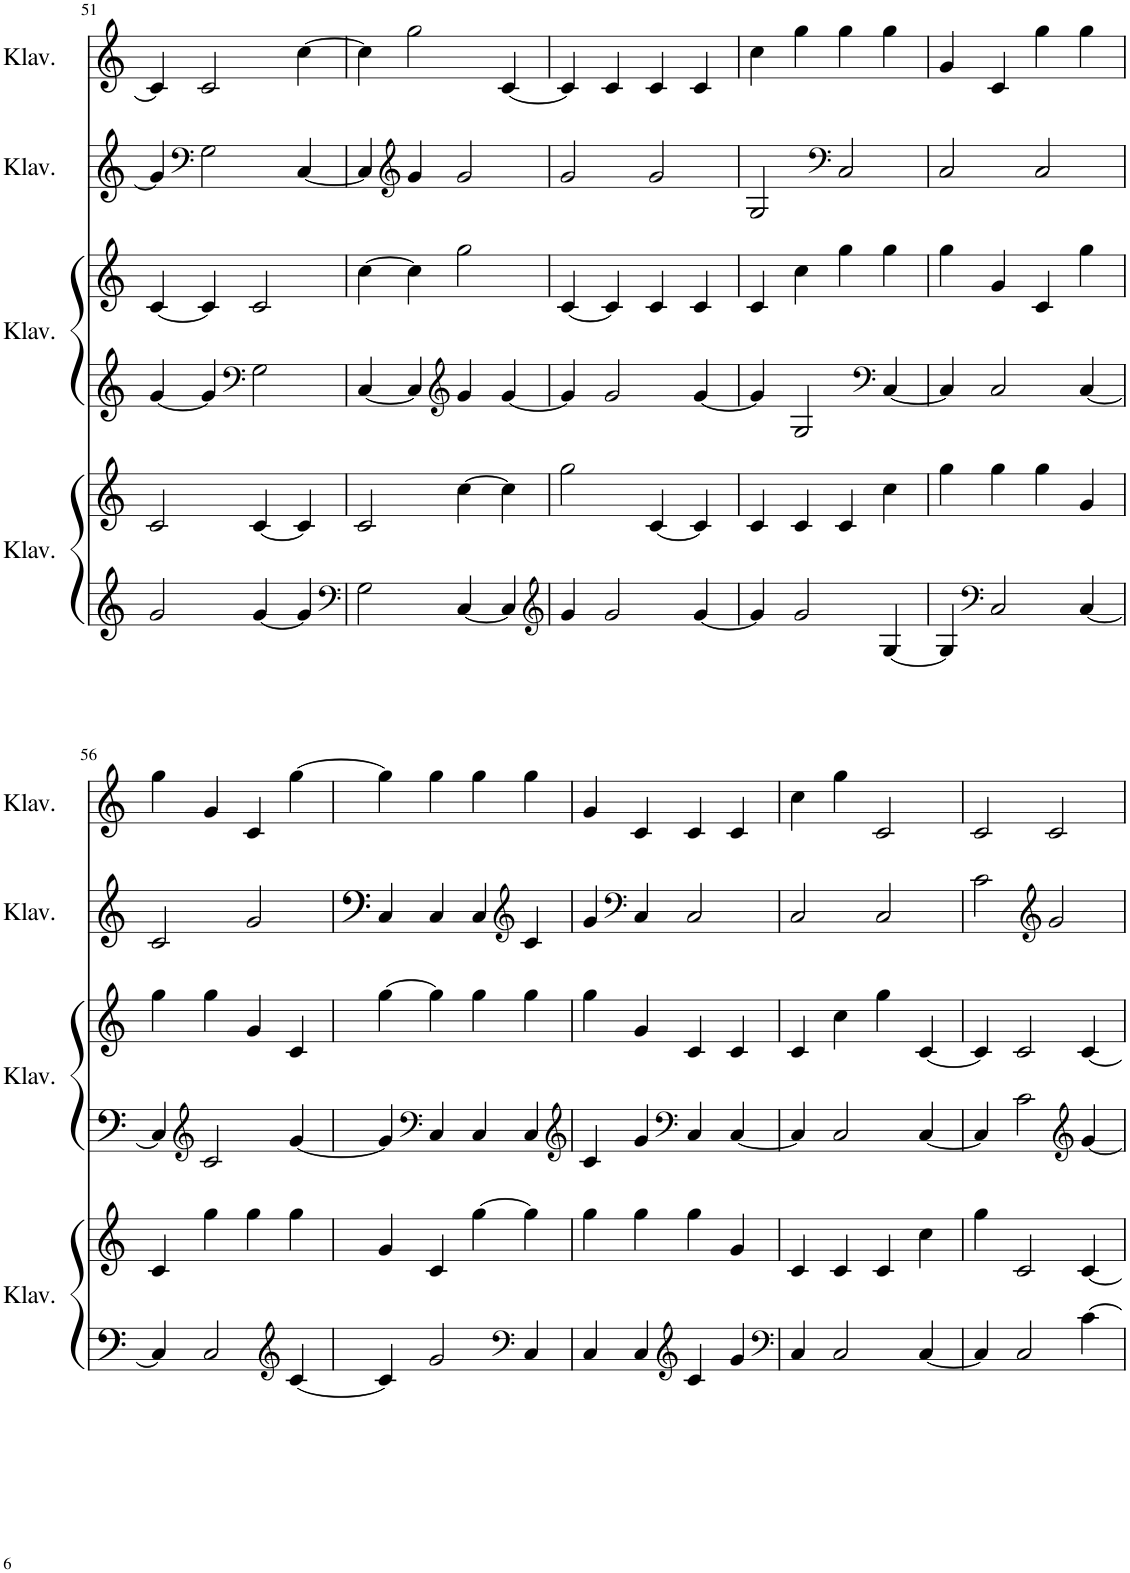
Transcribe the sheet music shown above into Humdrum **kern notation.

**kern	**kern	**kern	**kern	**kern	**kern
*part4	*part4	*part3	*part3	*part2	*part1
*staff6	*staff5	*staff4	*staff3	*staff2	*staff1
*I"Klavier	*	*I"Klavier	*	*I"Klavier	*I"Klavier
*I'Klav.	*	*I'Klav.	*	*I'Klav.	*I'Klav.
!!LO:PB:g=z
*clefG2	*clefG2	*clefG2	*clefG2	*clefG2	*clefG2
*k[]	*k[]	*k[]	*k[]	*k[]	*k[]
*M4/4	*M4/4	*M4/4	*M4/4	*M4/4	*M4/4
=51	=51	=51	=51	=51	=51
2g/	2c/	[4g/	[4c/	4g/]	4c/]
*	*	*	*	*clefF4	*
.	.	4g/]	4c/]	2G\	2c/
*	*	*clefF4	*	*	*
[4g/	[4c/	2G\	2c/	.	.
4g/]	4c/]	.	.	[4C/	[4cc\
=52	=52	=52	=52	=52	=52
*clefF4	*	*	*	*	*
2G\	2c/	[4C/	[4cc\	4C/]	4cc\]
*	*	*	*	*clefG2	*
.	.	4C/]	4cc\]	4g/	2gg\
*	*	*clefG2	*	*	*
[4C/	[4cc\	4g/	2gg\	2g/	.
4C/]	4cc\]	[4g/	.	.	[4c/
=53	=53	=53	=53	=53	=53
*clefG2	*	*	*	*	*
4g/	2gg\	4g/]	[4c/	2g/	4c/]
2g/	.	2g/	4c/]	.	4c/
.	[4c/	.	4c/	2g/	4c/
[4g/	4c/]	[4g/	4c/	.	4c/
=54	=54	=54	=54	=54	=54
4g/]	4c/	4g/]	4c/	2G/	4cc\
2g/	4c/	2G/	4cc\	.	4gg\
*	*	*	*	*clefF4	*
.	4c/	.	4gg\	2C/	4gg\
*	*	*clefF4	*	*	*
[4G/	4cc\	[4C/	4gg\	.	4gg\
=55	=55	=55	=55	=55	=55
4G/]	4gg\	4C/]	4gg\	2C/	4g/
*clefF4	*	*	*	*	*
2C/	4gg\	2C/	4g/	.	4c/
.	4gg\	.	4c/	2C/	4gg\
[4C/	4g/	[4C/	4gg\	.	4gg\
!!LO:LB:g=z
=56	=56	=56	=56	=56	=56
4C/]	4c/	4C/]	4gg\	2c/	4gg\
*	*	*clefG2	*	*	*
2C/	4gg\	2c/	4gg\	.	4g/
.	4gg\	.	4g/	2g/	4c/
*clefG2	*	*	*	*	*
[4c/	4gg\	[4g/	4c/	.	[4gg\
=57	=57	=57	=57	=57	=57
4c/]	4g/	4g/]	[4gg\	4C/	4gg\]
*	*	*clefF4	*	*	*
2g/	4c/	4C/	4gg\]	4C/	4gg\
.	[4gg\	4C/	4gg\	4C/	4gg\
*clefF4	*	*	*	*clefG2	*
4C/	4gg\]	4C/	4gg\	4c/	4gg\
=58	=58	=58	=58	=58	=58
*	*	*clefG2	*	*	*
4C/	4gg\	4c/	4gg\	4g/	4g/
*	*	*	*	*clefF4	*
4C/	4gg\	4g/	4g/	4C/	4c/
*clefG2	*	*clefF4	*	*	*
4c/	4gg\	4C/	4c/	2C/	4c/
4g/	4g/	[4C/	4c/	.	4c/
=59	=59	=59	=59	=59	=59
*clefF4	*	*	*	*	*
4C/	4c/	4C/]	4c/	2C/	4cc\
2C/	4c/	2C/	4cc\	.	4gg\
.	4c/	.	4gg\	2C/	2c/
[4C/	4cc\	[4C/	[4c/	.	.
=60	=60	=60	=60	=60	=60
4C/]	4gg\	4C/]	4c/]	2c\	2c/
2C/	2c/	2c\	2c/	.	.
*	*	*	*	*clefG2	*
.	.	.	.	2g/	2c/
*	*	*clefG2	*	*	*
[4c\	[4c/	[4g/	[4c/	.	.
=	=	=	=	=	=
*-	*-	*-	*-	*-	*-
